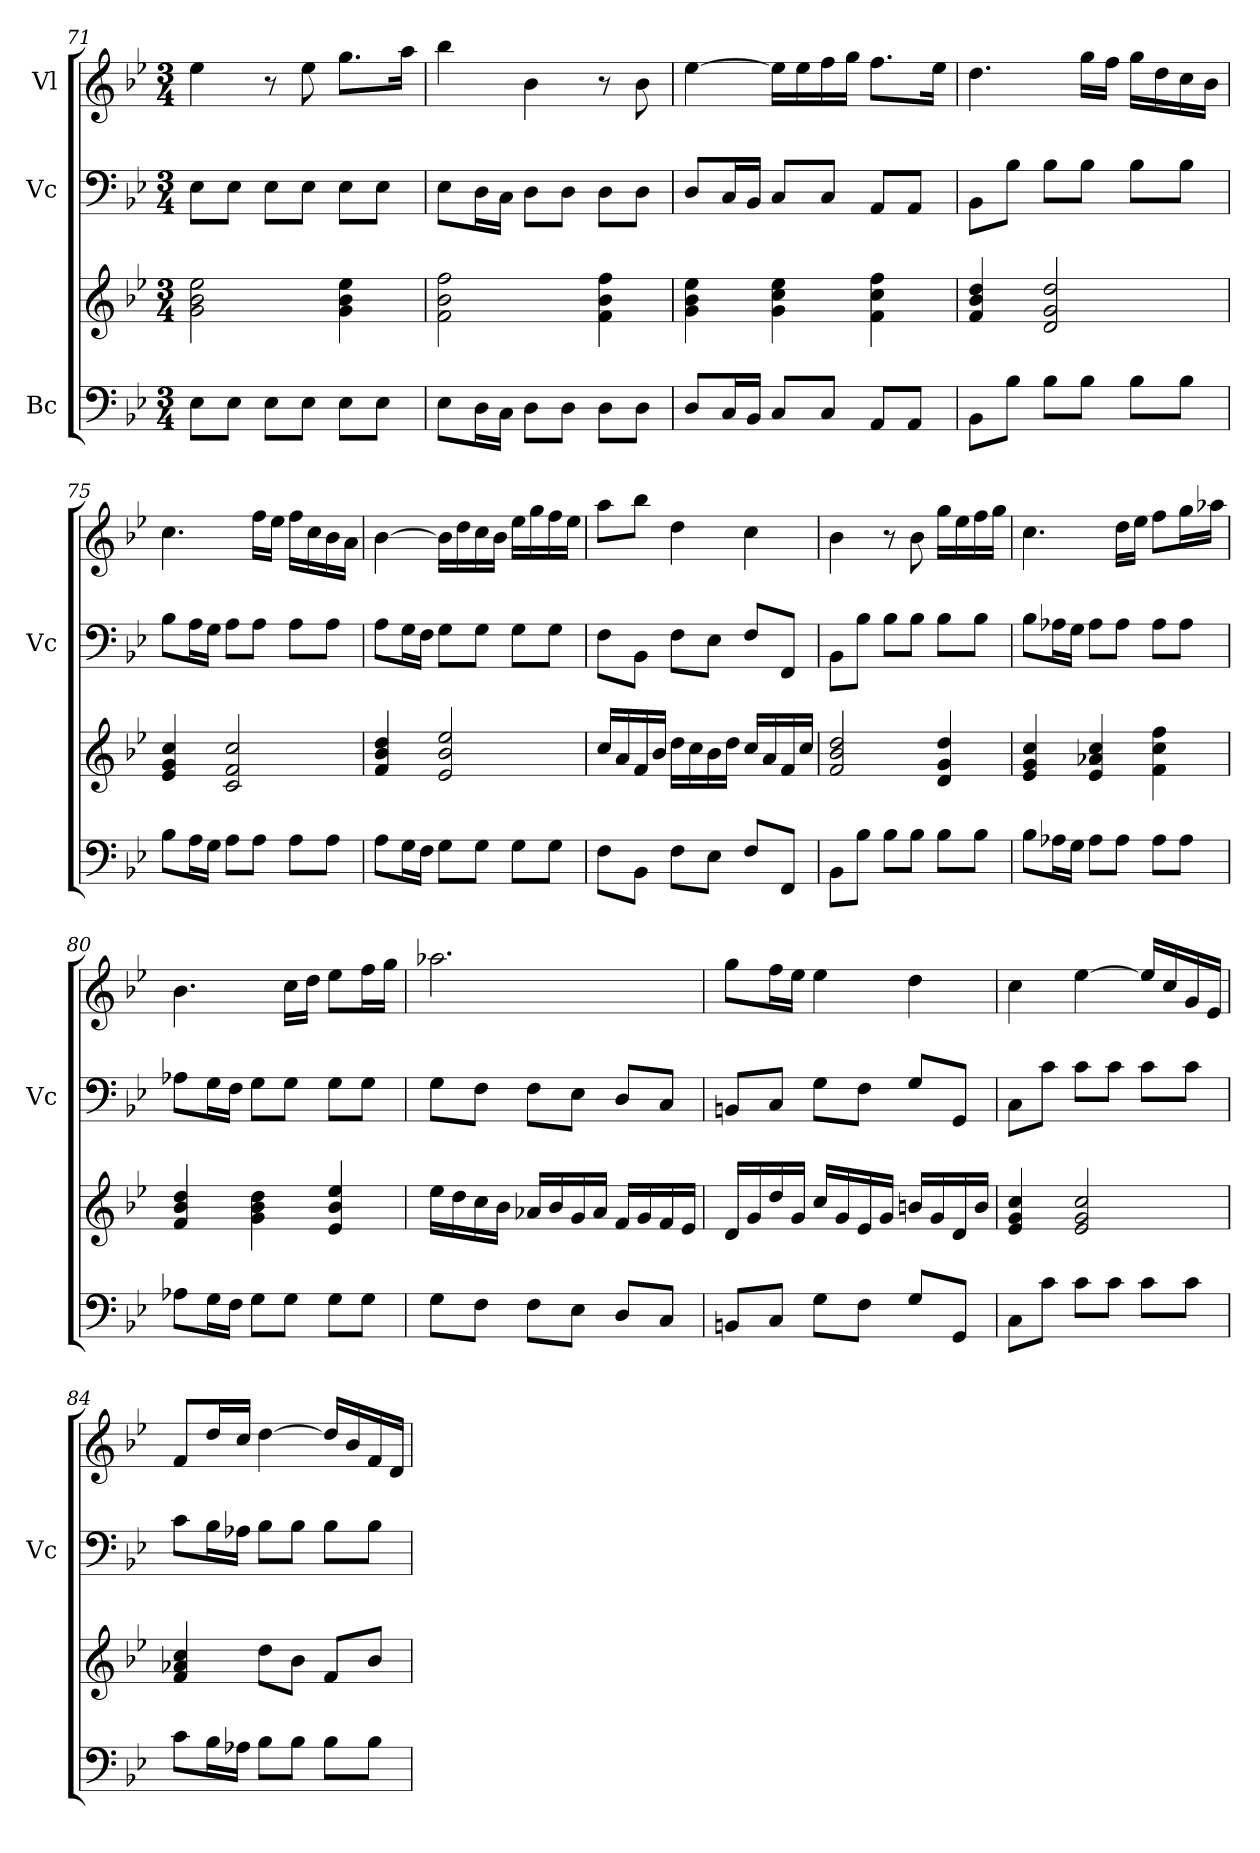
**kern	**kern	**kern	**kern
*part3	*part3	*part2	*part1
*staff4	*staff3	*staff2	*staff1
*I"Bc	*	*I"Vc	*I"Vl
*	*	*I'Vc	*
*clefF4	*clefG2	*clefF4	*clefG2
*k[b-e-]	*k[b-e-]	*k[b-e-]	*k[b-e-]
*M3/4	*M3/4	*M3/4	*M3/4
=71	=71	=71	=71
8E-\L	2g\ 2b-\ 2ee-\	8E-\L	4ee-\
8E-\J	.	8E-\J	.
8E-\L	.	8E-\L	8r
8E-\J	.	8E-\J	8ee-\
8E-\L	4g\ 4b-\ 4ee-\	8E-\L	8.gg\L
8E-\J	.	8E-\J	.
.	.	.	16aa\Jk
=72	=72	=72	=72
8E-\L	2f\ 2b-\ 2ff\	8E-\L	4bb-\
16D\L	.	16D\L	.
16C\JJ	.	16C\JJ	.
8D\L	.	8D\L	4b-\
8D\J	.	8D\J	.
8D\L	4f\ 4b-\ 4ff\	8D\L	8r
8D\J	.	8D\J	8b-\
!!LO:LB:g=z
=73	=73	=73	=73
8D/L	4g\ 4b-\ 4ee-\	8D/L	[4ee-\
16C/L	.	16C/L	.
16BB-/JJ	.	16BB-/JJ	.
8C/L	4g\ 4cc\ 4ee-\	8C/L	16ee-\LL]
.	.	.	16ee-\
8C/J	.	8C/J	16ff\
.	.	.	16gg\JJ
8AA/L	4f\ 4cc\ 4ff\	8AA/L	8.ff\L
8AA/J	.	8AA/J	.
.	.	.	16ee-\Jk
=74	=74	=74	=74
8BB-\L	4f/ 4b-/ 4dd/	8BB-\L	4.dd\
8B-\J	.	8B-\J	.
8B-\L	2d/ 2g/ 2dd/	8B-\L	.
8B-\J	.	8B-\J	16gg\LL
.	.	.	16ff\JJ
8B-\L	.	8B-\L	16gg\LL
.	.	.	16dd\
8B-\J	.	8B-\J	16cc\
.	.	.	16b-\JJ
=75	=75	=75	=75
8B-\L	4e-/ 4g/ 4cc/	8B-\L	4.cc\
16A\L	.	16A\L	.
16G\JJ	.	16G\JJ	.
8A\L	2c/ 2f/ 2cc/	8A\L	.
8A\J	.	8A\J	16ff\LL
.	.	.	16ee-\JJ
8A\L	.	8A\L	16ff\LL
.	.	.	16cc\
8A\J	.	8A\J	16b-\
.	.	.	16a\JJ
=76	=76	=76	=76
8A\L	4f/ 4b-/ 4dd/	8A\L	[4b-\
16G\L	.	16G\L	.
16F\JJ	.	16F\JJ	.
8G\L	2e-/ 2b-/ 2ee-/	8G\L	16b-\LL]
.	.	.	16dd\
8G\J	.	8G\J	16cc\
.	.	.	16b-\JJ
8G\L	.	8G\L	16ee-\LL
.	.	.	16gg\
8G\J	.	8G\J	16ff\
.	.	.	16ee-\JJ
=77	=77	=77	=77
8F\L	16cc/LL	8F\L	8aa\L
.	16a/	.	.
8BB-\J	16f/	8BB-\J	8bb-\J
.	16b-/JJ	.	.
8F\L	16dd\LL	8F\L	4dd\
.	16cc\	.	.
8E-\J	16b-\	8E-\J	.
.	16dd\JJ	.	.
8F/L	16cc/LL	8F/L	4cc\
.	16a/	.	.
8FF/J	16f/	8FF/J	.
.	16cc/JJ	.	.
!!LO:LB:g=z
=78	=78	=78	=78
8BB-\L	2f/ 2b-/ 2dd/	8BB-\L	4b-\
8B-\J	.	8B-\J	.
8B-\L	.	8B-\L	8r
8B-\J	.	8B-\J	8b-\
8B-\L	4d/ 4g/ 4dd/	8B-\L	16gg\LL
.	.	.	16ee-\
8B-\J	.	8B-\J	16ff\
.	.	.	16gg\JJ
=79	=79	=79	=79
8B-\L	4e-/ 4g/ 4cc/	8B-\L	4.cc\
16A-X\L	.	16A-X\L	.
16G\JJ	.	16G\JJ	.
8A-\L	4e-/ 4a-X/ 4cc/	8A-\L	.
8A-\J	.	8A-\J	16dd\LL
.	.	.	16ee-\JJ
8A-\L	4f\ 4cc\ 4ff\	8A-\L	8ff\L
8A-\J	.	8A-\J	16gg\L
.	.	.	16aa-X\JJ
=80	=80	=80	=80
8A-X\L	4f/ 4b-/ 4dd/	8A-X\L	4.b-\
16G\L	.	16G\L	.
16F\JJ	.	16F\JJ	.
8G\L	4g\ 4b-\ 4dd\	8G\L	.
8G\J	.	8G\J	16cc\LL
.	.	.	16dd\JJ
8G\L	4e-/ 4b-/ 4ee-/	8G\L	8ee-\L
8G\J	.	8G\J	16ff\L
.	.	.	16gg\JJ
=81	=81	=81	=81
8G\L	16ee-\LL	8G\L	2.aa-X\
.	16dd\	.	.
8F\J	16cc\	8F\J	.
.	16b-\JJ	.	.
8F\L	16a-X/LL	8F\L	.
.	16b-/	.	.
8E-\J	16g/	8E-\J	.
.	16a-/JJ	.	.
8D/L	16f/LL	8D/L	.
.	16g/	.	.
8C/J	16f/	8C/J	.
.	16e-/JJ	.	.
=82	=82	=82	=82
8BBn/L	16d/LL	8BBn/L	8gg\L
.	16g/	.	.
8C/J	16dd/	8C/J	16ff\L
.	16g/JJ	.	16ee-\JJ
8G\L	16cc/LL	8G\L	4ee-\
.	16g/	.	.
8F\J	16e-/	8F\J	.
.	16g/JJ	.	.
8G/L	16bn/LL	8G/L	4dd\
.	16g/	.	.
8GG/J	16d/	8GG/J	.
.	16b/JJ	.	.
!!LO:PB:g=z
=83	=83	=83	=83
8C\L	4e-/ 4g/ 4cc/	8C\L	4cc\
8c\J	.	8c\J	.
8c\L	2e-/ 2g/ 2cc/	8c\L	[4ee-\
8c\J	.	8c\J	.
8c\L	.	8c\L	16ee-/LL]
.	.	.	16cc/
8c\J	.	8c\J	16g/
.	.	.	16e-/JJ
=84	=84	=84	=84
8c\L	4f/ 4a-X/ 4cc/	8c\L	8f/L
16B-\L	.	16B-\L	16dd/L
16A-X\JJ	.	16A-X\JJ	16cc/JJ
8B-\L	8dd\L	8B-\L	[4dd\
8B-\J	8b-\J	8B-\J	.
8B-\L	8f/L	8B-\L	16dd/LL]
.	.	.	16b-/
8B-\J	8b-/J	8B-\J	16f/
.	.	.	16d/JJ
=	=	=	=
*-	*-	*-	*-
